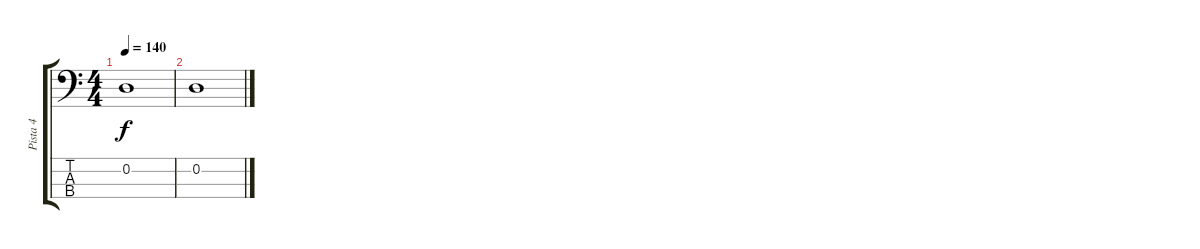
\track ("Pista 4" "Pista 4") {instrument acousticbass}
\staff {score tabs}
\tuning (G2 D2 A1 E1) {hide}
\ts (4 4)
\tempo 140
\clef f4
\ks c
0.2.1{dy f} |
0.2.1
